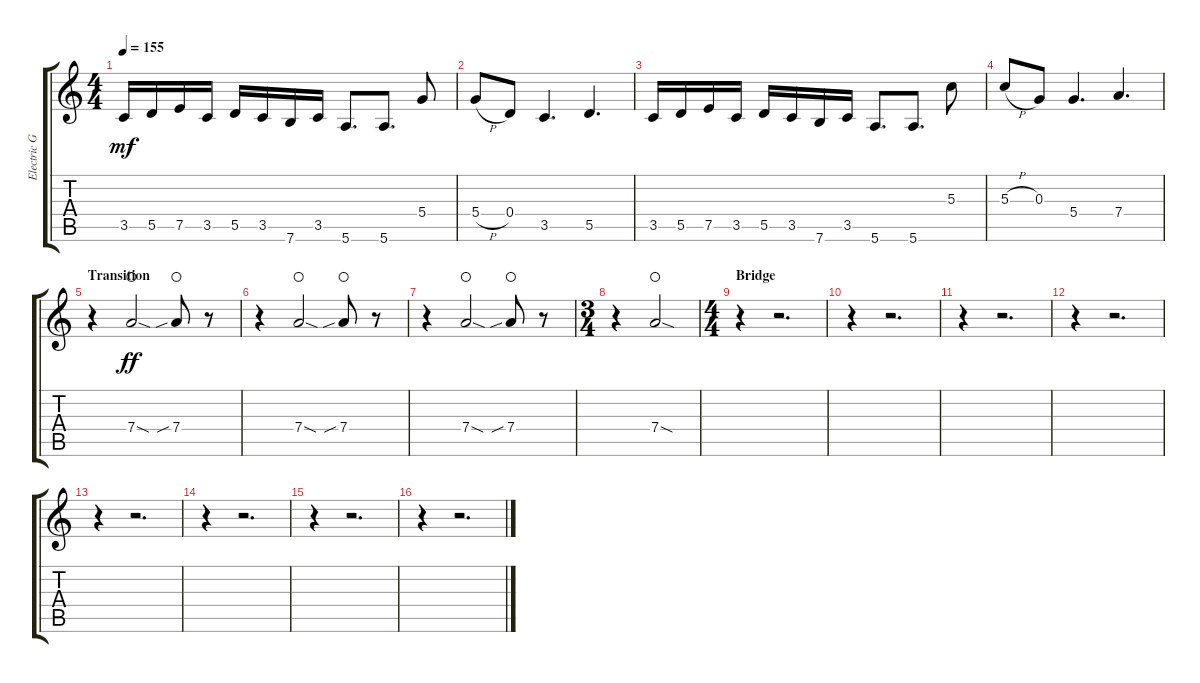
\track ("Electric Guitar" "Electric G") {instrument distortionguitar}
\staff {score tabs}
\tuning (E4 B3 G3 D3 A2 E2) {hide}
\ts (4 4)
\tempo 155
\clef g2
\ks c
3.5.16{dy mf} 5.5.16 7.5.16 3.5.16 5.5.16 3.5.16 7.6.16 3.5.16 5.6.8{d} 5.6.8{d} 5.4.8 |
5.4{h}.8 0.4.8 3.5.4{d} 5.5.4{d} |
3.5.16 5.5.16 7.5.16 3.5.16 5.5.16 3.5.16 7.6.16 3.5.16 5.6.8{d} 5.6.8{d} 5.3.8 |
5.3{h}.8 0.3.8 5.4.4{d} 7.4.4{d} |
\section ("" "Transition")
r.4 7.4{sod}.2{dy ff waho} 7.4{sib}.8{waho} r.8 |
r.4 7.4{sod}.2{waho} 7.4{sib}.8{waho} r.8 |
r.4 7.4{sod}.2{waho} 7.4{sib}.8{waho} r.8 |
\ts (3 4)
r.4 7.4{sod}.2{waho} |
\ts (4 4)
\section ("" "Bridge")
r.4 r.2{d} |
r.4 r.2{d} |
r.4 r.2{d} |
r.4 r.2{d} |
r.4 r.2{d} |
r.4 r.2{d} |
r.4 r.2{d} |
r.4 r.2{d}
